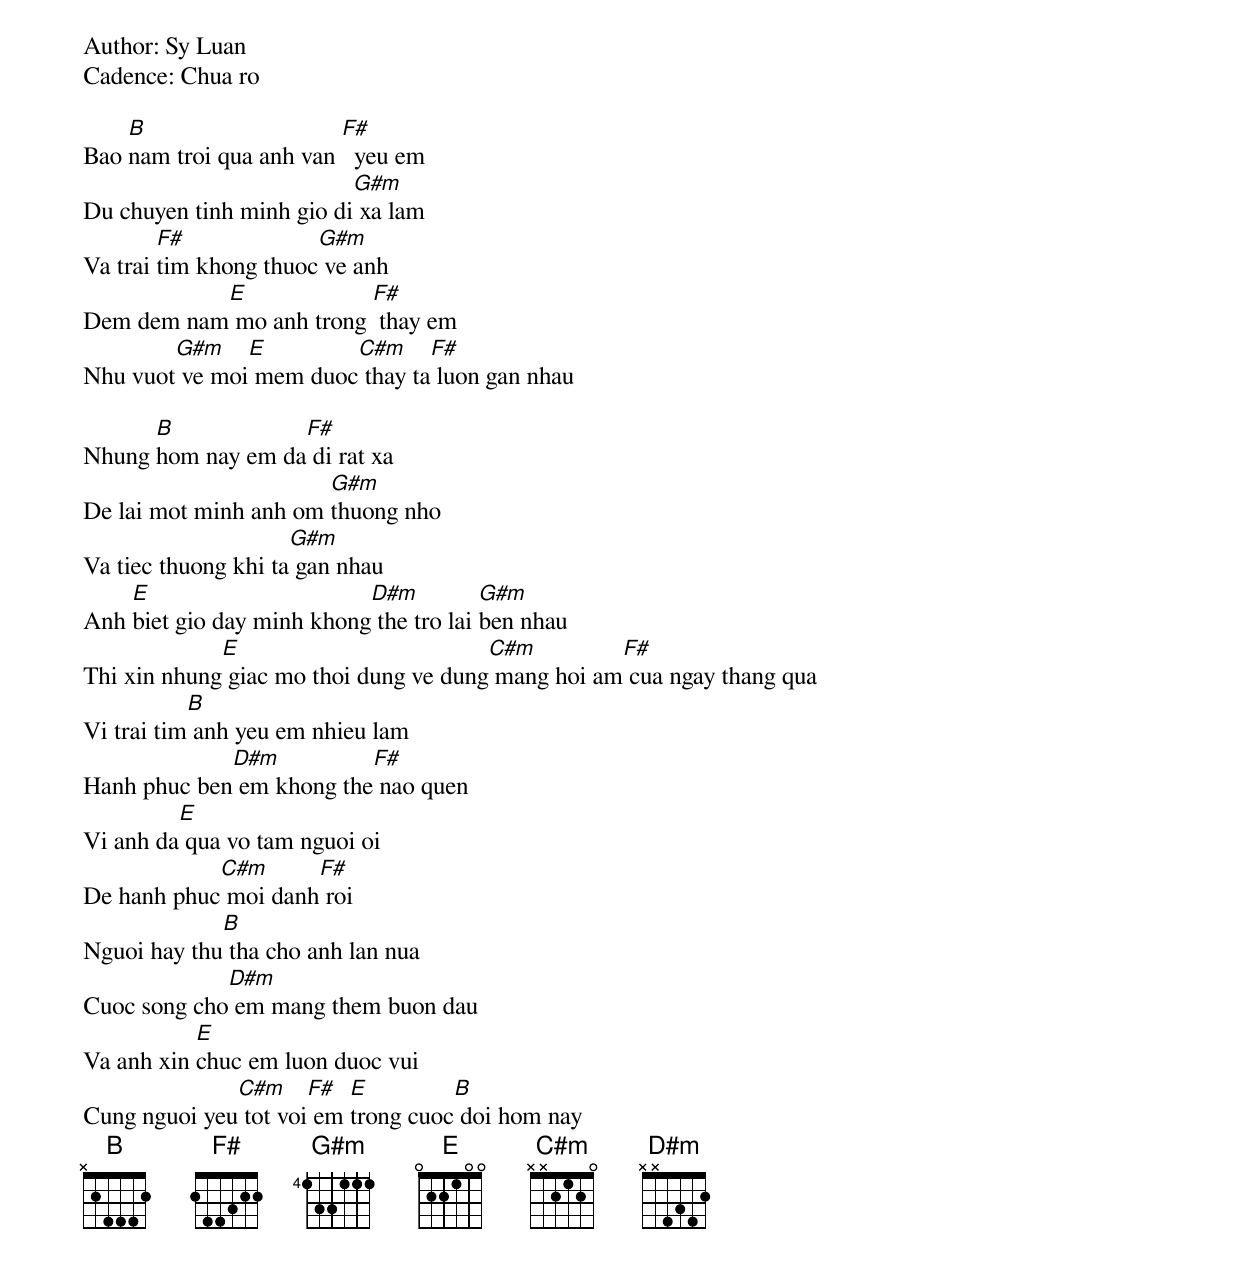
Author: Sy Luan
Cadence: Chua ro

Bao [B]nam troi qua anh van [F#]  yeu em
Du chuyen tinh minh gio di[G#m] xa lam
Va trai [F#]tim khong thuoc[G#m] ve anh
Dem dem nam[E] mo anh trong [F#] thay em
Nhu vuot[G#m] ve moi[E] mem duoc[C#m] thay ta[F#] luon gan nhau

Nhung [B]hom nay em da[F#] di rat xa
De lai mot minh anh om [G#m]thuong nho
Va tiec thuong khi ta[G#m] gan nhau
Anh [E]biet gio day minh khong[D#m] the tro lai [G#m]ben nhau
Thi xin nhung[E] giac mo thoi dung ve dung[C#m] mang hoi am[F#] cua ngay thang qua
Vi trai tim[B] anh yeu em nhieu lam
Hanh phuc ben[D#m] em khong the[F#] nao quen
Vi anh da[E] qua vo tam nguoi oi
De hanh phuc[C#m] moi danh[F#] roi
Nguoi hay thu[B] tha cho anh lan nua
Cuoc song cho[D#m] em mang them buon dau
Va anh xin [E]chuc em luon duoc vui
Cung nguoi yeu[C#m] tot voi[F#] em [E]trong cuoc[B] doi hom nay
